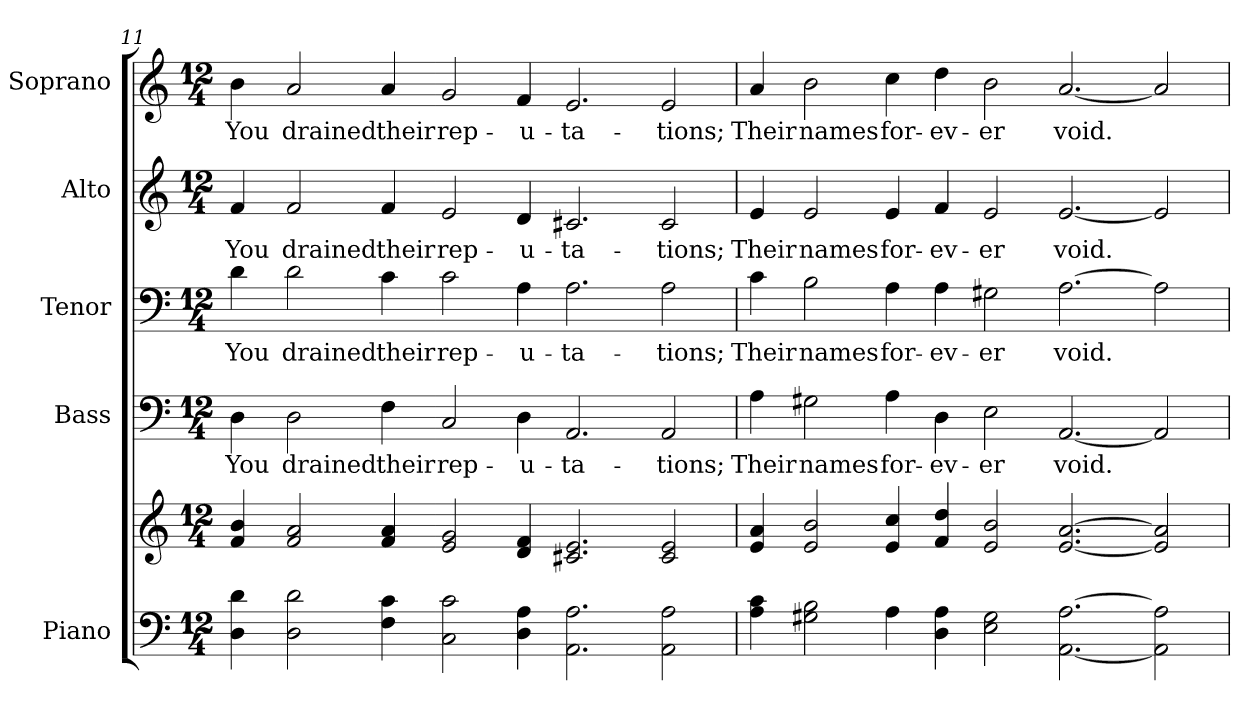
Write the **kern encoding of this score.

**kern	**kern	**kern	**text	**kern	**text	**kern	**text	**kern	**text
*part5	*part5	*part4	*part4	*part3	*part3	*part2	*part2	*part1	*part1
*staff6	*staff5	*staff4	*staff4	*staff3	*staff3	*staff2	*staff2	*staff1	*staff1
*I"Piano	*	*I"Bass	*	*I"Tenor	*	*I"Alto	*	*I"Soprano	*
*I'Pno.	*	*I'B.	*	*I'T.	*	*I'A.	*	*I'S.	*
!!LO:PB:g=z
*clefF4	*clefG2	*clefF4	*	*clefF4	*	*clefG2	*	*clefG2	*
*k[]	*k[]	*k[]	*	*k[]	*	*k[]	*	*k[]	*
*C:	*C:	*C:	*	*C:	*	*C:	*	*C:	*
*M12/4	*M12/4	*M12/4	*	*M12/4	*	*M12/4	*	*M12/4	*
=11	=11	=11	=11	=11	=11	=11	=11	=11	=11
!	!	!	!LO:LY:b:color=#000000	!	!	!	!	!	!
!	!	!	!	!	!LO:LY:b:color=#000000	!	!	!	!
!	!	!	!	!	!	!	!LO:LY:b:color=#000000	!	!
!	!	!	!	!	!	!	!	!	!LO:LY:b:color=#000000
4Di\ 4di	4fi/ 4bi	4Di\	You	4di\	You	4fi/	You	4bi\	You
!	!	!	!LO:LY:b:color=#000000	!	!	!	!	!	!
!	!	!	!	!	!LO:LY:b:color=#000000	!	!	!	!
!	!	!	!	!	!	!	!LO:LY:b:color=#000000	!	!
!	!	!	!	!	!	!	!	!	!LO:LY:b:color=#000000
2Di\ 2di	2fi/ 2ai	2Di\	drained	2di\	drained	2fi/	drained	2ai/	drained
!	!	!	!LO:LY:b:color=#000000	!	!	!	!	!	!
!	!	!	!	!	!LO:LY:b:color=#000000	!	!	!	!
!	!	!	!	!	!	!	!LO:LY:b:color=#000000	!	!
!	!	!	!	!	!	!	!	!	!LO:LY:b:color=#000000
4Fi\ 4ci	4fi/ 4ai	4Fi\	their	4ci\	their	4fi/	their	4ai/	their
!	!	!	!LO:LY:b:color=#000000	!	!	!	!	!	!
!	!	!	!	!	!LO:LY:b:color=#000000	!	!	!	!
!	!	!	!	!	!	!	!LO:LY:b:color=#000000	!	!
!	!	!	!	!	!	!	!	!	!LO:LY:b:color=#000000
2Ci\ 2ci	2ei/ 2gi	2Ci/	rep-	2ci\	rep-	2ei/	rep-	2gi/	rep-
!	!	!	!LO:LY:b:color=#000000	!	!	!	!	!	!
!	!	!	!	!	!LO:LY:b:color=#000000	!	!	!	!
!	!	!	!	!	!	!	!LO:LY:b:color=#000000	!	!
!	!	!	!	!	!	!	!	!	!LO:LY:b:color=#000000
4Di\ 4Ai	4di/ 4fi	4Di\	-u-	4Ai\	-u-	4di/	-u-	4fi/	-u-
!	!	!	!LO:LY:b:color=#000000	!	!	!	!	!	!
!	!	!	!	!	!LO:LY:b:color=#000000	!	!	!	!
!	!	!	!	!	!	!	!LO:LY:b:color=#000000	!	!
!	!	!	!	!	!	!	!	!	!LO:LY:b:color=#000000
2.AAi\ 2.Ai	2.c#Xi/ 2.ei	2.AAi/	-ta-	2.Ai\	-ta-	2.c#Xi/	-ta-	2.ei/	-ta-
!	!	!	!LO:LY:b:color=#000000	!	!	!	!	!	!
!	!	!	!	!	!LO:LY:b:color=#000000	!	!	!	!
!	!	!	!	!	!	!	!LO:LY:b:color=#000000	!	!
!	!	!	!	!	!	!	!	!	!LO:LY:b:color=#000000
2AAi\ 2Ai	2c#i/ 2ei	2AAi/	-tions;	2Ai\	-tions;	2c#i/	-tions;	2ei/	-tions;
=12	=12	=12	=12	=12	=12	=12	=12	=12	=12
!	!	!	!LO:LY:b:color=#000000	!	!	!	!	!	!
!	!	!	!	!	!LO:LY:b:color=#000000	!	!	!	!
!	!	!	!	!	!	!	!LO:LY:b:color=#000000	!	!
!	!	!	!	!	!	!	!	!	!LO:LY:b:color=#000000
4Ai\ 4ci	4ei/ 4ai	4Ai\	Their	4ci\	Their	4ei/	Their	4ai/	Their
!	!	!	!LO:LY:b:color=#000000	!	!	!	!	!	!
!	!	!	!	!	!LO:LY:b:color=#000000	!	!	!	!
!	!	!	!	!	!	!	!LO:LY:b:color=#000000	!	!
!	!	!	!	!	!	!	!	!	!LO:LY:b:color=#000000
2G#Xi\ 2Bi	2ei/ 2bi	2G#Xi\	names	2Bi\	names	2ei/	names	2bi\	names
!	!	!	!LO:LY:b:color=#000000	!	!	!	!	!	!
!	!	!	!	!	!LO:LY:b:color=#000000	!	!	!	!
!	!	!	!	!	!	!	!LO:LY:b:color=#000000	!	!
!	!	!	!	!	!	!	!	!	!LO:LY:b:color=#000000
4Ai\	4ei/ 4cci	4Ai\	for-	4Ai\	for-	4ei/	for-	4cci\	for-
!	!	!	!LO:LY:b:color=#000000	!	!	!	!	!	!
!	!	!	!	!	!LO:LY:b:color=#000000	!	!	!	!
!	!	!	!	!	!	!	!LO:LY:b:color=#000000	!	!
!	!	!	!	!	!	!	!	!	!LO:LY:b:color=#000000
4Di\ 4Ai	4fi/ 4ddi	4Di\	-ev-	4Ai\	-ev-	4fi/	-ev-	4ddi\	-ev-
!	!	!	!LO:LY:b:color=#000000	!	!	!	!	!	!
!	!	!	!	!	!LO:LY:b:color=#000000	!	!	!	!
!	!	!	!	!	!	!	!LO:LY:b:color=#000000	!	!
!	!	!	!	!	!	!	!	!	!LO:LY:b:color=#000000
2Ei\ 2G#i	2ei/ 2bi	2Ei\	-er	2G#Xi\	-er	2ei/	-er	2bi\	-er
!	!	!	!LO:LY:b:color=#000000	!	!	!	!	!	!
!	!	!	!	!	!LO:LY:b:color=#000000	!	!	!	!
!	!	!	!	!	!	!	!LO:LY:b:color=#000000	!	!
!	!	!	!	!	!	!	!	!	!LO:LY:b:color=#000000
[<2.AAi\ [>2.Ai	[<2.ei/ [>2.ai	[<2.AAi/	void.	[>2.Ai\	void.	[<2.ei/	void.	[<2.ai/	void.
2AAi\] 2Ai]	2ei/] 2ai]	2AAi/]	.	2Ai\]	.	2ei/]	.	2ai/]	.
=	=	=	=	=	=	=	=	=	=
*-	*-	*-	*-	*-	*-	*-	*-	*-	*-
